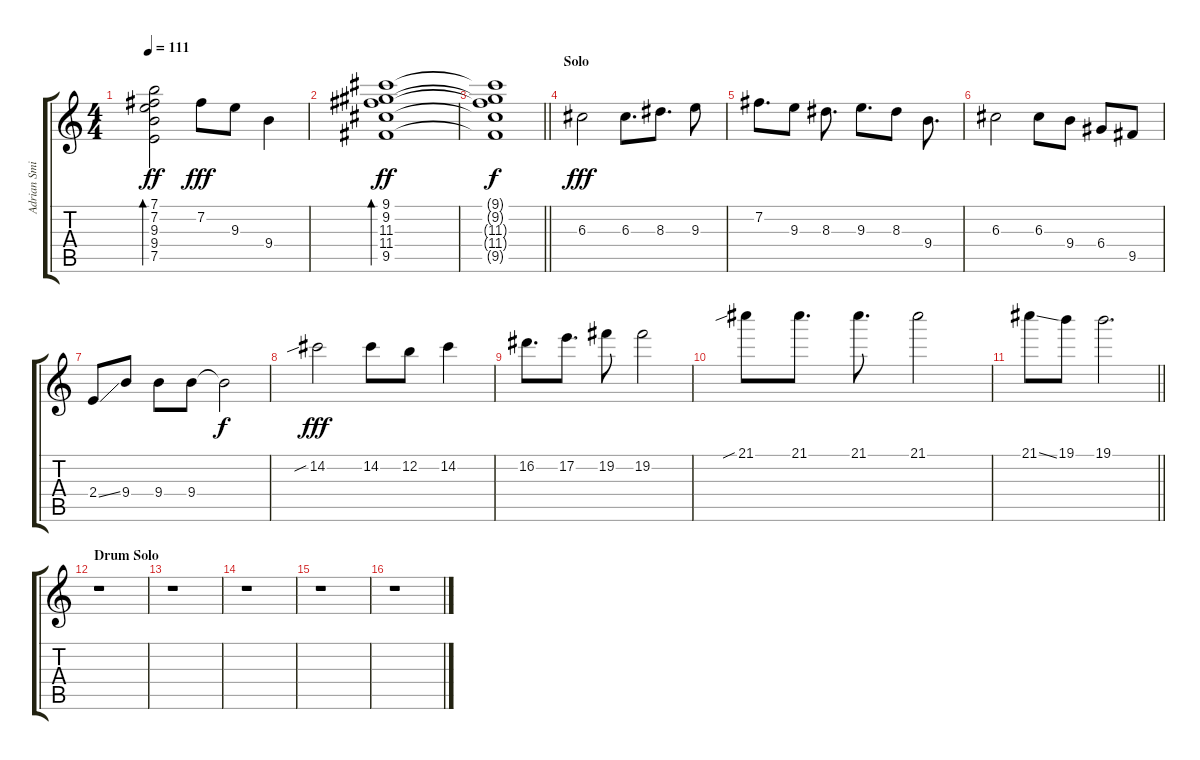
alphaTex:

\track ("Adrian Smith" "Adrian Smi") {instrument overdrivenguitar}
\staff {score tabs}
\tuning (E4 B3 G3 D3 A2 D2) {hide}
\ts (4 4)
\tempo 111
\clef g2
\ks c
(7.1 7.2 9.3 9.4 7.5).2{bd 60 dy ff} 7.2.8{dy fff} 9.3.8 9.4.4 |
(9.1 9.2 11.3 11.4 9.5).1{bd 60 dy ff} |
\barLineRight lightlight
(9.1{t} 9.2{t} 11.3{t} 11.4{t} 9.5{t}).1{dy f} |
\section ("" "Solo")
6.3.2{dy fff instrument overdrivenguitar} 6.3.8{d} 8.3.8{d} 9.3.8 |
7.2.8{d} 9.3.8 8.3.8{d} 9.3.8{d} 8.3.8 9.4.8{d} |
6.3.2 6.3.8 9.4.8 6.4.8 9.5.8 |
2.4{ss}.8 9.4.8 9.4.8 9.4.8 9.4{t}.2{dy f} |
14.2{sib}.2{dy fff} 14.2.8 12.2.8 14.2.4 |
16.2.8{d} 17.2.8{d} 19.2.8 19.2.2 |
21.1{sib}.8 21.1.8{d} 21.1.8{d} 21.1.2 |
\barLineRight lightlight
21.1{ss}.8 19.1.8 19.1.2{d} |
\section ("" "Drum Solo")
r.1 |
r.1 |
r.1 |
r.1 |
r.1
